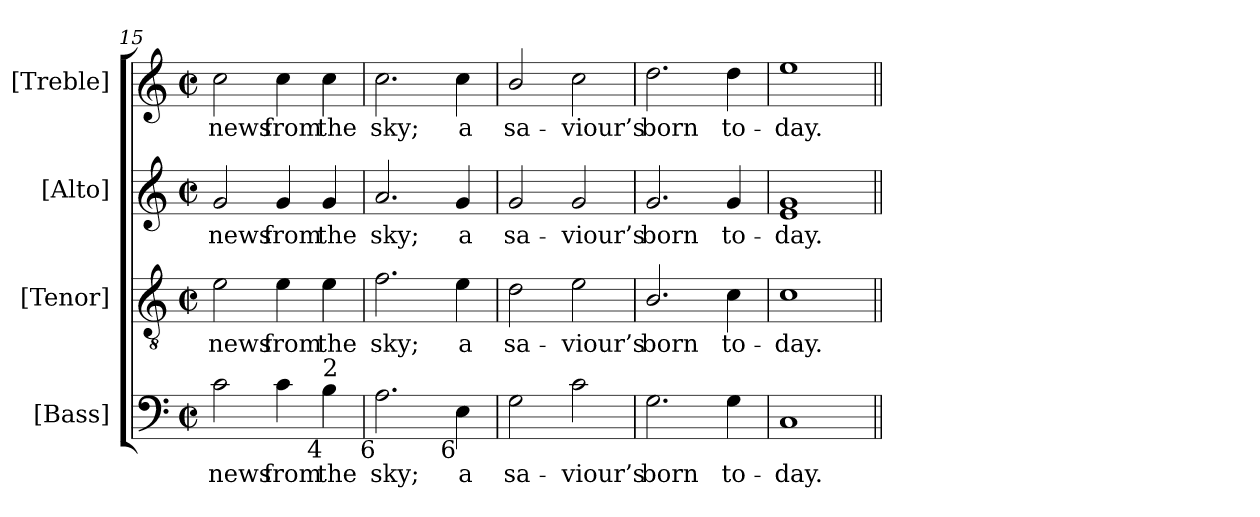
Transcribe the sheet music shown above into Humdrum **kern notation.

**kern	**text	**kern	**text	**kern	**text	**kern	**text
*part4	*part4	*part3	*part3	*part2	*part2	*part1	*part1
*staff4	*staff4	*staff3	*staff3	*staff2	*staff2	*staff1	*staff1
*I"[Bass]	*	*I"[Tenor]	*	*I"[Alto]	*	*I"[Treble]	*
*I'B.	*	*I'T.	*	*I'A.	*	*	*
*clefF4	*	*clefGv2	*	*clefG2	*	*clefG2	*
*	*	*ITrd7c12	*	*	*	*	*
*k[]	*	*k[]	*	*k[]	*	*k[]	*
*C:	*	*C:	*	*C:	*	*C:	*
*M2/2	*	*M2/2	*	*M2/2	*	*M2/2	*
*met(c|)	*	*met(c|)	*	*met(c|)	*	*met(c|)	*
=15	=15	=15	=15	=15	=15	=15	=15
!	!LO:LY:b:color=#000000	!	!	!	!	!	!
!	!	!	!LO:LY:b:color=#000000	!	!	!	!
!	!	!	!	!	!LO:LY:b:color=#000000	!	!
!	!	!	!	!	!	!	!LO:LY:b:color=#000000
2ci\	news	2Ei\	news	2gi/	news	2cci\	news
!	!LO:LY:b:color=#000000	!	!	!	!	!	!
!	!	!	!LO:LY:b:color=#000000	!	!	!	!
!	!	!	!	!	!LO:LY:b:color=#000000	!	!
!	!	!	!	!	!	!	!LO:LY:b:color=#000000
4ci\	from	4Ei\	from	4gi/	from	4cci\	from
!	!LO:LY:b:color=#000000	!	!	!	!	!	!
!	!	!	!LO:LY:b:color=#000000	!	!	!	!
!	!	!	!	!	!LO:LY:b:color=#000000	!	!
!LO:TX:b:rj:t=4	!	!	!	!	!	!	!
!LO:TX:t=2	!	!	!	!	!	!	!
!	!	!	!	!	!	!	!LO:LY:b:color=#000000
4Bi\	the	4Ei\	the	4gi/	the	4cci\	the
=16	=16	=16	=16	=16	=16	=16	=16
!	!LO:LY:b:color=#000000	!	!	!	!	!	!
!	!	!	!LO:LY:b:color=#000000	!	!	!	!
!	!	!	!	!	!LO:LY:b:color=#000000	!	!
!LO:TX:b:rj:t=6	!	!	!	!	!	!	!
!	!	!	!	!	!	!	!LO:LY:b:color=#000000
2.Ai\	sky;	2.Fi\	sky;	2.ai/	sky;	2.cci\	sky;
!	!LO:LY:b:color=#000000	!	!	!	!	!	!
!	!	!	!LO:LY:b:color=#000000	!	!	!	!
!	!	!	!	!	!LO:LY:b:color=#000000	!	!
!LO:TX:b:rj:t=6	!	!	!	!	!	!	!
!	!	!	!	!	!	!	!LO:LY:b:color=#000000
4Ei\	a	4Ei\	a	4gi/	a	4cci\	a
=17	=17	=17	=17	=17	=17	=17	=17
!	!LO:LY:b:color=#000000	!	!	!	!	!	!
!	!	!	!LO:LY:b:color=#000000	!	!	!	!
!	!	!	!	!	!LO:LY:b:color=#000000	!	!
!	!	!	!	!	!	!	!LO:LY:b:color=#000000
2Gi\	sa-	2Di\	sa-	2gi/	sa-	2bi/	sa-
!	!LO:LY:b:color=#000000	!	!	!	!	!	!
!	!	!	!LO:LY:b:color=#000000	!	!	!	!
!	!	!	!	!	!LO:LY:b:color=#000000	!	!
!	!	!	!	!	!	!	!LO:LY:b:color=#000000
2ci\	-viour’s	2Ei\	-viour’s	2gi/	-viour’s	2cci\	-viour’s
=18	=18	=18	=18	=18	=18	=18	=18
!	!LO:LY:b:color=#000000	!	!	!	!	!	!
!	!	!	!LO:LY:b:color=#000000	!	!	!	!
!	!	!	!	!	!LO:LY:b:color=#000000	!	!
!	!	!	!	!	!	!	!LO:LY:b:color=#000000
2.Gi\	born	2.BBi/	born	2.gi/	born	2.ddi\	born
!	!LO:LY:b:color=#000000	!	!	!	!	!	!
!	!	!	!LO:LY:b:color=#000000	!	!	!	!
!	!	!	!	!	!LO:LY:b:color=#000000	!	!
!	!	!	!	!	!	!	!LO:LY:b:color=#000000
4Gi\	to-	4Ci\	to-	4gi/	to-	4ddi\	to-
=19	=19	=19	=19	=19	=19	=19	=19
!	!LO:LY:b:color=#000000	!	!	!	!	!	!
!	!	!	!LO:LY:b:color=#000000	!	!	!	!
!	!	!	!	!	!LO:LY:b:color=#000000	!	!
!	!	!	!	!	!	!	!LO:LY:b:color=#000000
1Ci	-day.	1Ci	-day.	1ei 1gi	-day.	1eei	-day.
=||	=||	=||	=||	=||	=||	=||	=||
*-	*-	*-	*-	*-	*-	*-	*-
